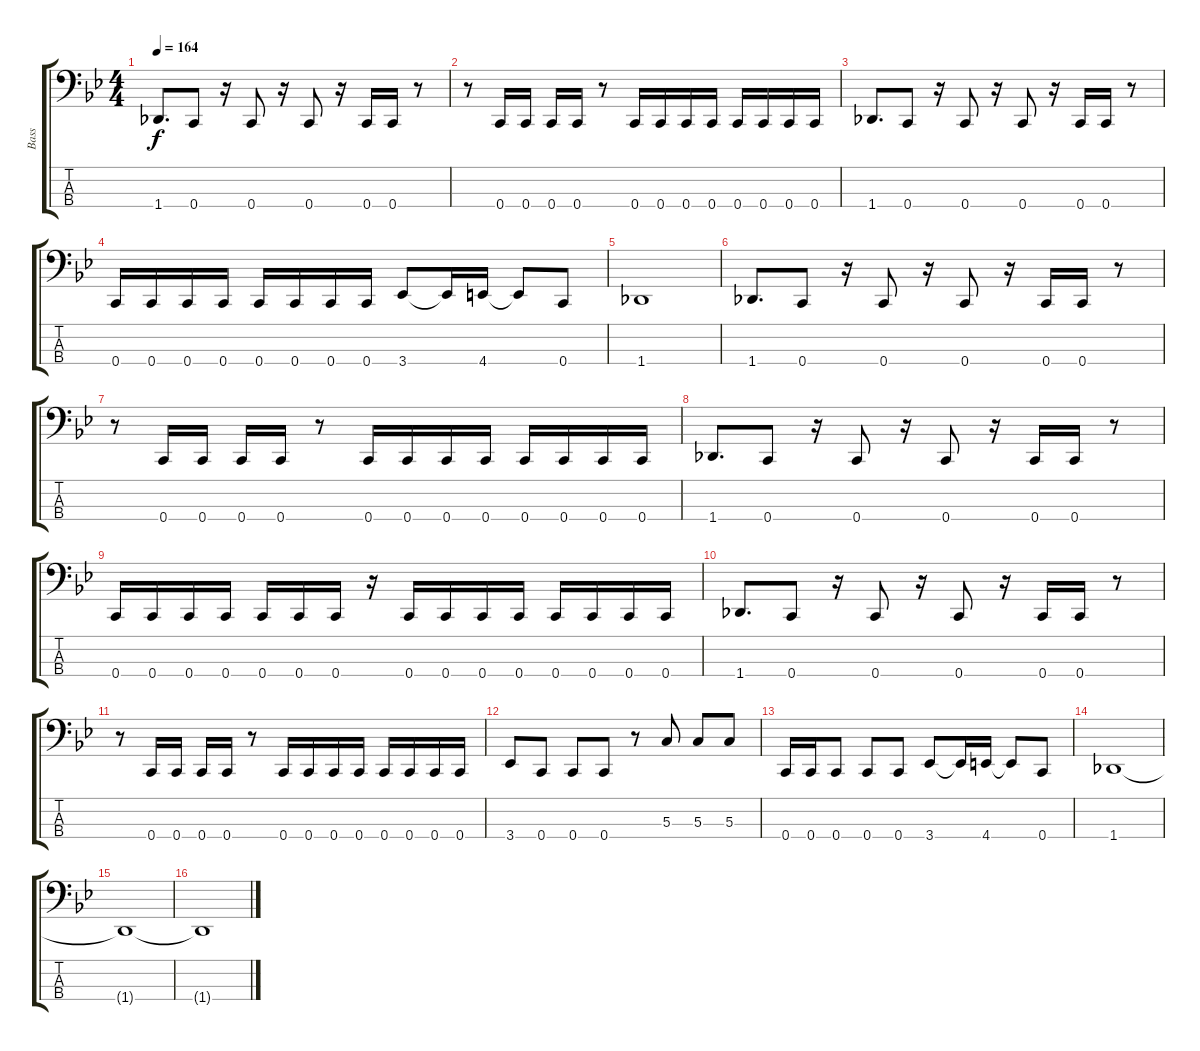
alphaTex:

\track ("Bass" "Bass") {instrument electricbasspick}
\staff {score tabs}
\tuning (F2 C2 G1 C1) {hide}
\ts (4 4)
\tempo 164
\clef f4
\ks bb
1.4.8{d dy f} 0.4.8 r.16 0.4.8 r.16 0.4.8 r.16 0.4.16 0.4.16 r.8 |
r.8 0.4.16 0.4.16 0.4.16 0.4.16 r.8 0.4.16 0.4.16 0.4.16 0.4.16 0.4.16 0.4.16 0.4.16 0.4.16 |
1.4.8{d} 0.4.8 r.16 0.4.8 r.16 0.4.8 r.16 0.4.16 0.4.16 r.8 |
0.4.16 0.4.16 0.4.16 0.4.16 0.4.16 0.4.16 0.4.16 0.4.16 3.4.8 3.4{t}.16 4.4.16 4.4{t}.8 0.4.8 |
1.4.1 |
1.4.8{d} 0.4.8 r.16 0.4.8 r.16 0.4.8 r.16 0.4.16 0.4.16 r.8 |
r.8 0.4.16 0.4.16 0.4.16 0.4.16 r.8 0.4.16 0.4.16 0.4.16 0.4.16 0.4.16 0.4.16 0.4.16 0.4.16 |
1.4.8{d} 0.4.8 r.16 0.4.8 r.16 0.4.8 r.16 0.4.16 0.4.16 r.8 |
0.4.16 0.4.16 0.4.16 0.4.16 0.4.16 0.4.16 0.4.16 r.16 0.4.16 0.4.16 0.4.16 0.4.16 0.4.16 0.4.16 0.4.16 0.4.16 |
1.4.8{d} 0.4.8 r.16 0.4.8 r.16 0.4.8 r.16 0.4.16 0.4.16 r.8 |
r.8 0.4.16 0.4.16 0.4.16 0.4.16 r.8 0.4.16 0.4.16 0.4.16 0.4.16 0.4.16 0.4.16 0.4.16 0.4.16 |
3.4.8 0.4.8 0.4.8 0.4.8 r.8 5.3.8 5.3.8 5.3.8 |
0.4.16 0.4.16 0.4.8 0.4.8 0.4.8 3.4.8 3.4{t}.16 4.4.16 4.4{t}.8 0.4.8 |
1.4.1 |
1.4{t}.1 |
1.4{t}.1
